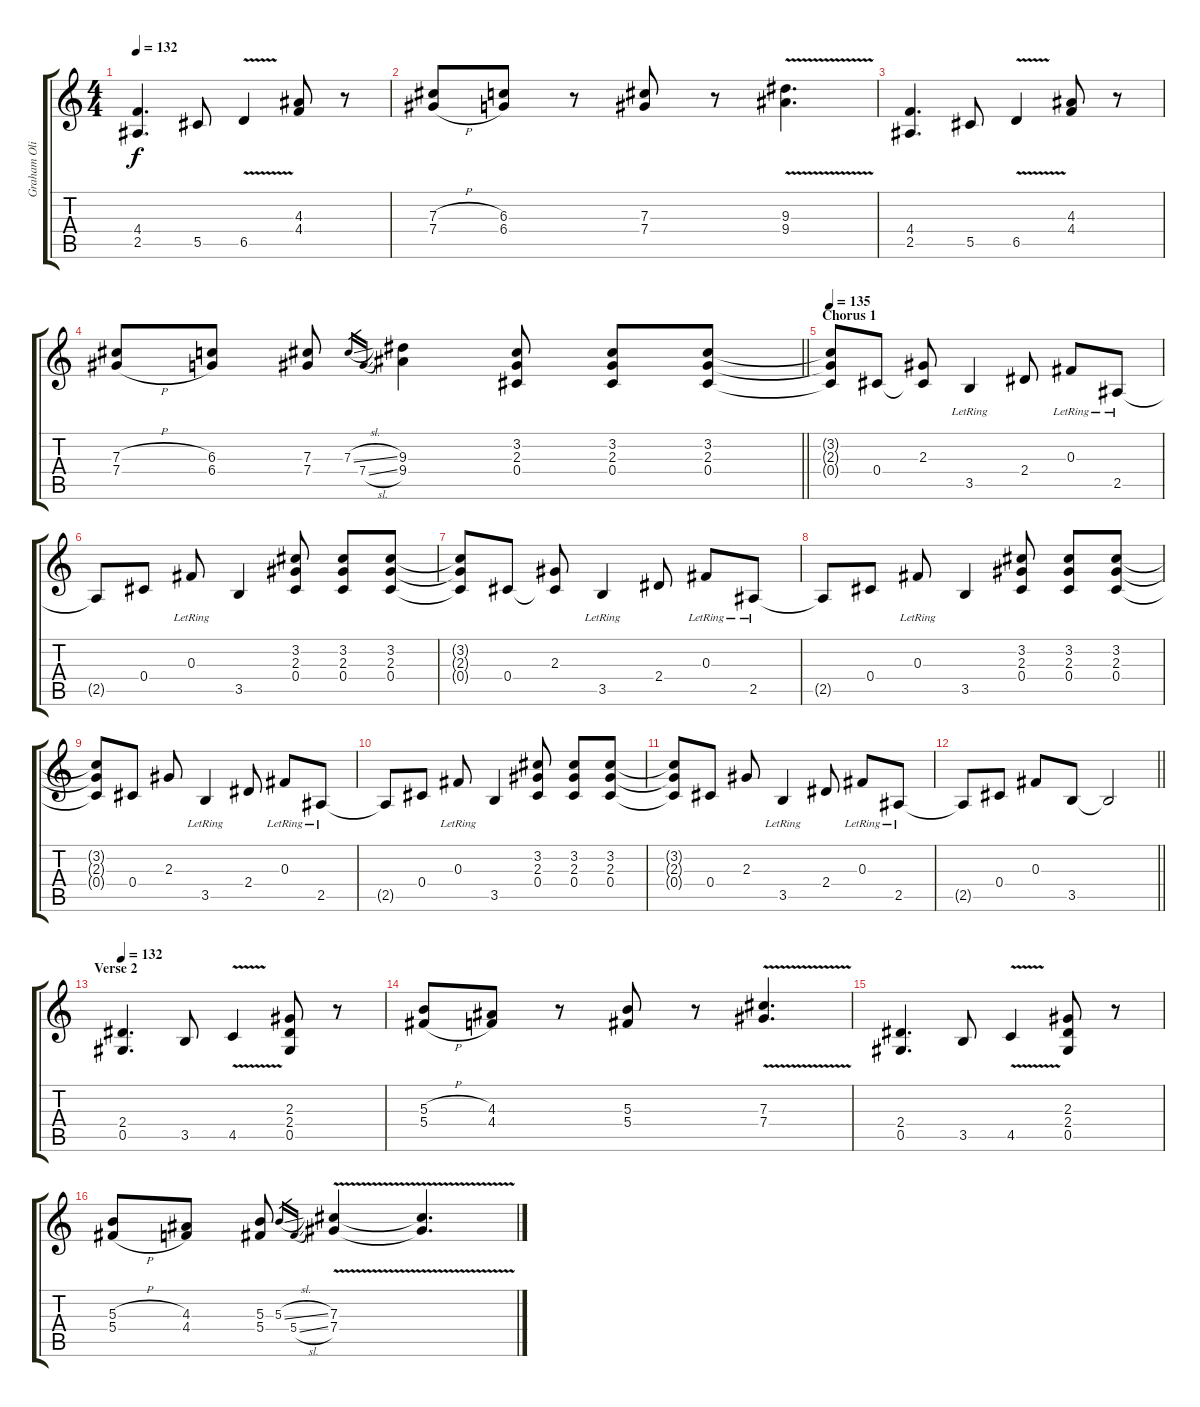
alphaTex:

\track ("Graham Oliver" "Graham Oli") {instrument overdrivenguitar}
\staff {score tabs}
\tuning (Eb4 Bb3 Gb3 Db3 Ab2 Eb2) {hide}
\ts (4 4)
\tempo 132
\clef g2
\ks c
(4.4 2.5).4{d dy f} 5.5.8 6.5{v}.4 (4.3 4.4).8 r.8 |
(7.3{h} 7.4{h}).8 (6.3 6.4).8 r.8 (7.3 7.4).8 r.8 (9.3{v} 9.4{v}).4{d} |
(4.4 2.5).4{d} 5.5.8 6.5{v}.4 (4.3 4.4).8 r.8 |
\barLineRight lightlight
(7.3{h} 7.4{h}).8 (6.3 6.4).8 (7.3 7.4).8 7.3{sl}.16{gr} 7.4{sl}.16{gr} (9.3 9.4).4 (3.2 2.3 0.4).8 (3.2 2.3 0.4).8 (3.2 2.3 0.4).8 |
\section ("" "Chorus 1")
\tempo 135
(3.2{t} 2.3{t} 0.4{t}).8 0.4.8 (2.3 0.4{t}).8 3.5{lr}.4 2.4.8 0.3{lr}.8 2.5{lr}.8 |
2.5{t}.8 0.4.8 0.3{lr}.8 3.5.4 (3.2 2.3 0.4).8 (3.2 2.3 0.4).8 (3.2 2.3 0.4).8 |
(3.2{t} 2.3{t} 0.4{t}).8 0.4.8 (2.3 0.4{t}).8 3.5{lr}.4 2.4.8 0.3{lr}.8 2.5{lr}.8 |
2.5{t}.8 0.4.8 0.3{lr}.8 3.5.4 (3.2 2.3 0.4).8 (3.2 2.3 0.4).8 (3.2 2.3 0.4).8 |
(3.2{t} 2.3{t} 0.4{t}).8 0.4.8 2.3.8 3.5{lr}.4 2.4.8 0.3{lr}.8 2.5{lr}.8 |
2.5{t}.8 0.4.8 0.3{lr}.8 3.5.4 (3.2 2.3 0.4).8 (3.2 2.3 0.4).8 (3.2 2.3 0.4).8 |
(3.2{t} 2.3{t} 0.4{t}).8 0.4.8 2.3.8 3.5{lr}.4 2.4.8 0.3{lr}.8 2.5{lr}.8 |
\barLineRight lightlight
2.5{t}.8 0.4.8 0.3.8 3.5.8 3.5{t}.2 |
\section ("" "Verse 2")
\tempo 132
(2.4 0.5).4{d} 3.5.8 4.5{v}.4 (2.3 2.4 0.5).8 r.8 |
(5.3{h} 5.4{h}).8 (4.3 4.4).8 r.8 (5.3 5.4).8 r.8 (7.3{v} 7.4{v}).4{d} |
(2.4 0.5).4{d} 3.5.8 4.5{v}.4 (2.3 2.4 0.5).8 r.8 |
(5.3{h} 5.4{h}).8 (4.3 4.4).8 (5.3 5.4).8 5.3{sl}.16{gr} 5.4{sl}.16{gr} (7.3{v} 7.4{v}).4 (7.3{t} 7.4{t}).4{d}
